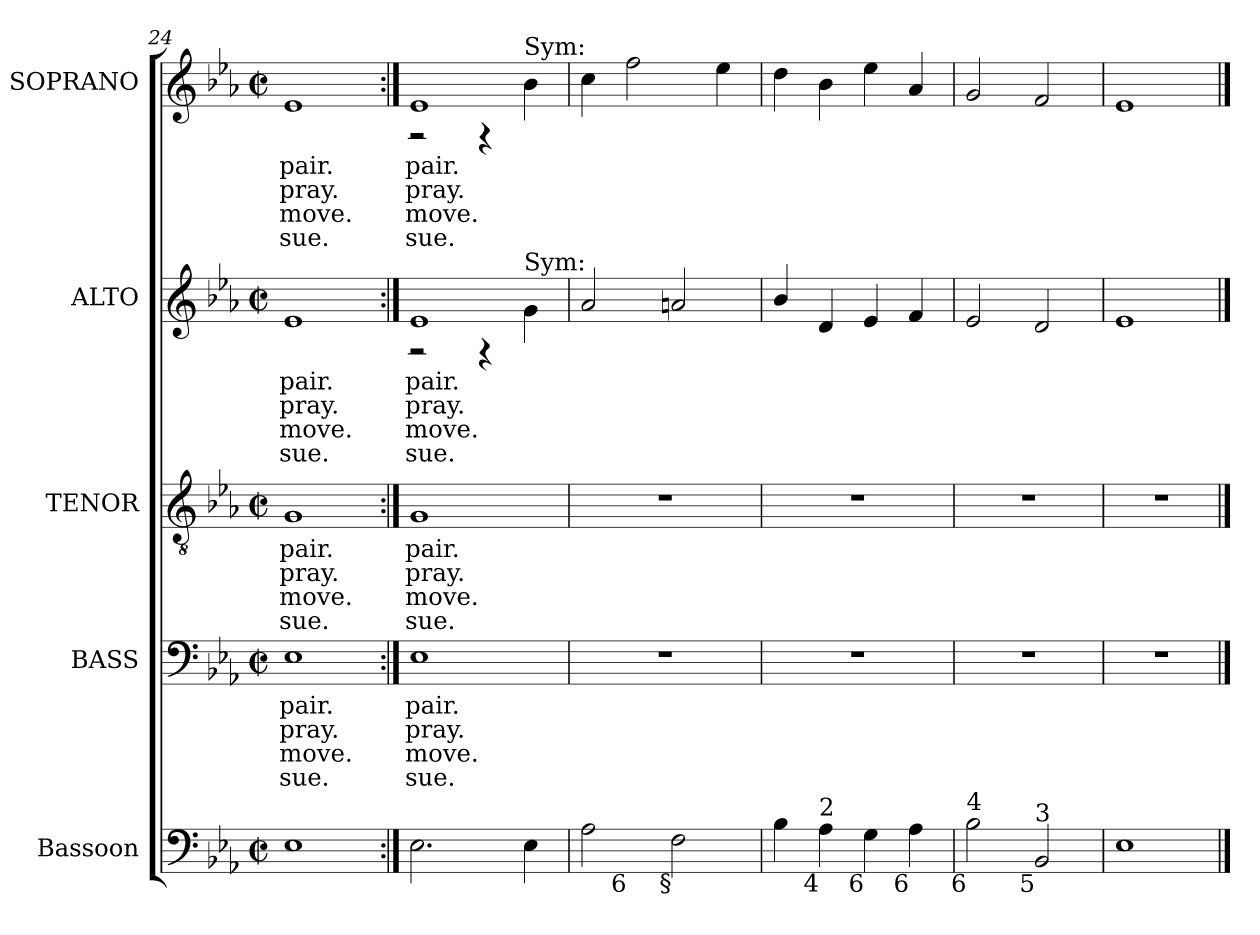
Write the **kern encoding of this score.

**kern	**kern	**text	**text	**text	**text	**kern	**text	**text	**text	**text	**kern	**text	**text	**text	**text	**kern	**text	**text	**text	**text
*part5	*part4	*part4	*part4	*part4	*part4	*part3	*part3	*part3	*part3	*part3	*part2	*part2	*part2	*part2	*part2	*part1	*part1	*part1	*part1	*part1
*staff5	*staff4	*staff4	*staff4	*staff4	*staff4	*staff3	*staff3	*staff3	*staff3	*staff3	*staff2	*staff2	*staff2	*staff2	*staff2	*staff1	*staff1	*staff1	*staff1	*staff1
*I"Bassoon	*I"BASS	*	*	*	*	*I"TENOR	*	*	*	*	*I"ALTO	*	*	*	*	*I"SOPRANO	*	*	*	*
*I'Bsn.	*I'B.	*	*	*	*	*I'T.	*	*	*	*	*I'A.	*	*	*	*	*I'S.	*	*	*	*
*clefF4	*clefF4	*	*	*	*	*clefGv2	*	*	*	*	*clefG2	*	*	*	*	*clefG2	*	*	*	*
*	*	*	*	*	*	*ITrd7c12	*	*	*	*	*	*	*	*	*	*	*	*	*	*
*k[b-e-a-]	*k[b-e-a-]	*	*	*	*	*k[b-e-a-]	*	*	*	*	*k[b-e-a-]	*	*	*	*	*k[b-e-a-]	*	*	*	*
*E-:	*E-:	*	*	*	*	*E-:	*	*	*	*	*E-:	*	*	*	*	*E-:	*	*	*	*
*M2/2	*M2/2	*	*	*	*	*M2/2	*	*	*	*	*M2/2	*	*	*	*	*M2/2	*	*	*	*
*met(c|)	*met(c|)	*	*	*	*	*met(c|)	*	*	*	*	*met(c|)	*	*	*	*	*met(c|)	*	*	*	*
=24	=24	=24	=24	=24	=24	=24	=24	=24	=24	=24	=24	=24	=24	=24	=24	=24	=24	=24	=24	=24
!	!	!LO:LY:b:color=#000000	!LO:LY:b:color=#000000	!LO:LY:b:color=#000000	!LO:LY:b:color=#000000	!	!	!	!	!	!	!	!	!	!	!	!	!	!	!
!	!	!	!	!	!	!	!LO:LY:b:color=#000000	!LO:LY:b:color=#000000	!LO:LY:b:color=#000000	!LO:LY:b:color=#000000	!	!	!	!	!	!	!	!	!	!
!	!	!	!	!	!	!	!	!	!	!	!	!LO:LY:b:color=#000000	!LO:LY:b:color=#000000	!LO:LY:b:color=#000000	!LO:LY:b:color=#000000	!	!	!	!	!
!	!	!	!	!	!	!	!	!	!	!	!	!	!	!	!	!	!LO:LY:b:color=#000000	!LO:LY:b:color=#000000	!LO:LY:b:color=#000000	!LO:LY:b:color=#000000
1E-i	1E-i	-pair.	pray.	-move.	sue.	1GGi	-pair.	pray.	-move.	sue.	1e-i	-pair.	pray.	-move.	sue.	1e-i	-pair.	pray.	-move.	sue.
=25:|!	=25:|!	=25:|!	=25:|!	=25:|!	=25:|!	=25:|!	=25:|!	=25:|!	=25:|!	=25:|!	=25:|!	=25:|!	=25:|!	=25:|!	=25:|!	=25:|!	=25:|!	=25:|!	=25:|!	=25:|!
!	!	!LO:LY:b:color=#000000	!LO:LY:b:color=#000000	!LO:LY:b:color=#000000	!LO:LY:b:color=#000000	!	!	!	!	!	!	!	!	!	!	!	!	!	!	!
!	!	!	!	!	!	!	!LO:LY:b:color=#000000	!LO:LY:b:color=#000000	!LO:LY:b:color=#000000	!LO:LY:b:color=#000000	!	!	!	!	!	!	!	!	!	!
!	!	!	!	!	!	!	!	!	!	!	!	!LO:LY:b:color=#000000	!LO:LY:b:color=#000000	!LO:LY:b:color=#000000	!LO:LY:b:color=#000000	!	!	!	!	!
*	*	*	*	*	*	*	*	*	*	*	*^	*	*	*	*	*	*	*	*	*
!	!	!	!	!	!	!	!	!	!	!	!	!	!	!	!	!	!	!LO:LY:b:color=#000000	!LO:LY:b:color=#000000	!LO:LY:b:color=#000000	!LO:LY:b:color=#000000
*	*	*	*	*	*	*	*	*	*	*	*	*	*	*	*	*	*^	*	*	*	*
2.E-i\	1E-i	- pair.	pray.	- move.	- sue.	1GGi	- pair.	pray.	- move.	- sue.	1e-i	2r	- pair.	pray.	- move.	- sue.	1e-i	2r	- pair.	pray.	- move.	- sue.
.	.	.	.	.	.	.	.	.	.	.	.	4r	.	.	.	.	.	4r	.	.	.	.
!	!	!	!	!	!	!	!	!	!	!	!	!	!	!	!	!	!	!LO:TX:a:t=Sym&colon;	!	!	!	!
!	!	!	!	!	!	!	!	!	!	!	!	!LO:TX:a:t=Sym&colon;	!	!	!	!	!	!	!	!	!	!
4E-i\	.	.	.	.	.	.	.	.	.	.	.	4gi\	.	.	.	.	.	4b-i\	.	.	.	.
=26	=26	=26	=26	=26	=26	=26	=26	=26	=26	=26	=26	=26	=26	=26	=26	=26	=26	=26	=26	=26	=26	=26
!LO:TX:b:rj:t=5	!	!	!	!	!	!	!	!	!	!	!	!	!	!	!	!	!	!	!	!	!	!
*	*	*	*	*	*	*	*	*	*	*	*v	*v	*	*	*	*	*	*	*	*	*	*
*^	*	*	*	*	*	*	*	*	*	*	*	*	*	*	*	*v	*v	*	*	*	*
2A-i\	4ryy	1r	.	.	.	.	1r	.	.	.	.	2a-i/	.	.	.	.	4cci\	.	.	.	.
!	!LO:TX:b:rj:t=6	!	!	!	!	!	!	!	!	!	!	!	!	!	!	!	!	!	!	!	!
.	2.ryy	.	.	.	.	.	.	.	.	.	.	.	.	.	.	.	2ffi\	.	.	.	.
!LO:TX:b:rj:t=§	!	!	!	!	!	!	!	!	!	!	!	!	!	!	!	!	!	!	!	!	!
2Fi\	.	.	.	.	.	.	.	.	.	.	.	2ani/	.	.	.	.	.	.	.	.	.
.	.	.	.	.	.	.	.	.	.	.	.	.	.	.	.	.	4ee-i\	.	.	.	.
*v	*v	*	*	*	*	*	*	*	*	*	*	*	*	*	*	*	*	*	*	*	*
=27	=27	=27	=27	=27	=27	=27	=27	=27	=27	=27	=27	=27	=27	=27	=27	=27	=27	=27	=27	=27
4B-i\	1r	.	.	.	.	1r	.	.	.	.	4b-i/	.	.	.	.	4ddi\	.	.	.	.
!LO:TX:b:rj:t=4	!	!	!	!	!	!	!	!	!	!	!	!	!	!	!	!	!	!	!	!
!LO:TX:t=2	!	!	!	!	!	!	!	!	!	!	!	!	!	!	!	!	!	!	!	!
4A-i\	.	.	.	.	.	.	.	.	.	.	4di/	.	.	.	.	4b-i\	.	.	.	.
!LO:TX:b:rj:t=6	!	!	!	!	!	!	!	!	!	!	!	!	!	!	!	!	!	!	!	!
4Gi\	.	.	.	.	.	.	.	.	.	.	4e-i/	.	.	.	.	4ee-i\	.	.	.	.
!LO:TX:b:rj:t=6	!	!	!	!	!	!	!	!	!	!	!	!	!	!	!	!	!	!	!	!
4A-i\	.	.	.	.	.	.	.	.	.	.	4fi/	.	.	.	.	4a-i/	.	.	.	.
=28	=28	=28	=28	=28	=28	=28	=28	=28	=28	=28	=28	=28	=28	=28	=28	=28	=28	=28	=28	=28
!LO:TX:b:rj:t=6	!	!	!	!	!	!	!	!	!	!	!	!	!	!	!	!	!	!	!	!
!LO:TX:t=4	!	!	!	!	!	!	!	!	!	!	!	!	!	!	!	!	!	!	!	!
2B-i\	1r	.	.	.	.	1r	.	.	.	.	2e-i/	.	.	.	.	2gi/	.	.	.	.
!LO:TX:b:rj:t=5	!	!	!	!	!	!	!	!	!	!	!	!	!	!	!	!	!	!	!	!
!LO:TX:t=3	!	!	!	!	!	!	!	!	!	!	!	!	!	!	!	!	!	!	!	!
2BB-i/	.	.	.	.	.	.	.	.	.	.	2di/	.	.	.	.	2fi/	.	.	.	.
=29	=29	=29	=29	=29	=29	=29	=29	=29	=29	=29	=29	=29	=29	=29	=29	=29	=29	=29	=29	=29
1E-i	1r	.	.	.	.	1r	.	.	.	.	1e-i	.	.	.	.	1e-i	.	.	.	.
==	==	==	==	==	==	==	==	==	==	==	==	==	==	==	==	==	==	==	==	==
*-	*-	*-	*-	*-	*-	*-	*-	*-	*-	*-	*-	*-	*-	*-	*-	*-	*-	*-	*-	*-
